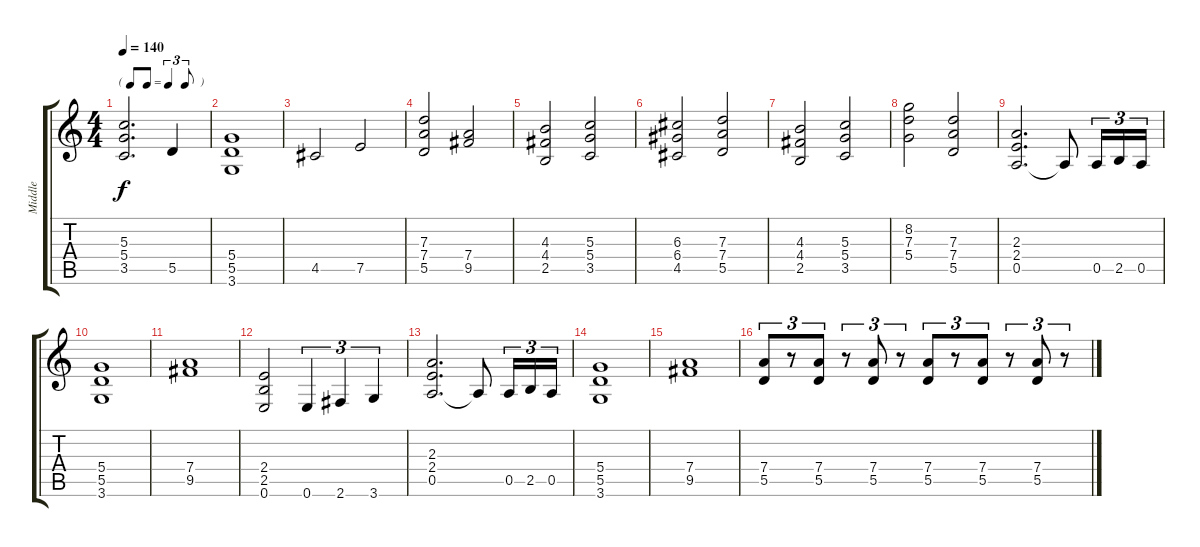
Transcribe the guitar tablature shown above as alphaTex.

\track ("Middle" "Middle") {instrument overdrivenguitar}
\staff {score tabs}
\tuning (E4 B3 G3 D3 A2 E2) {hide}
\ts (4 4)
\tf triplet8th
\tempo 140
\clef g2
\ks c
(5.3 5.4 3.5).2{d dy f} 5.5.4 |
(5.4 5.5 3.6).1 |
4.5.2 7.5.2 |
(7.3 7.4 5.5).2 (7.4 9.5).2 |
(4.3 4.4 2.5).2 (5.3 5.4 3.5).2 |
(6.3 6.4 4.5).2 (7.3 7.4 5.5).2 |
(4.3 4.4 2.5).2 (5.3 5.4 3.5).2 |
(8.2 7.3 5.4).2 (7.3 7.4 5.5).2 |
(2.3 2.4 0.5).2{d} 0.5{t}.8 0.5.16{tu (3 2)} 2.5.16{tu (3 2)} 0.5.16{tu (3 2)} |
(5.4 5.5 3.6).1 |
(7.4 9.5).1 |
(2.4 2.5 0.6).2 0.6.4{tu (3 2)} 2.6.4{tu (3 2)} 3.6.4{tu (3 2)} |
(2.3 2.4 0.5).2{d} 0.5{t}.8 0.5.16{tu (3 2)} 2.5.16{tu (3 2)} 0.5.16{tu (3 2)} |
(5.4 5.5 3.6).1 |
(7.4 9.5).1 |
(7.4 5.5).8{tu (3 2)} r.8{tu (3 2)} (7.4 5.5).8{tu (3 2)} r.8{tu (3 2)} (7.4 5.5).8{tu (3 2)} r.8{tu (3 2)} (7.4 5.5).8{tu (3 2)} r.8{tu (3 2)} (7.4 5.5).8{tu (3 2)} r.8{tu (3 2)} (7.4 5.5).8{tu (3 2)} r.8{tu (3 2)}
